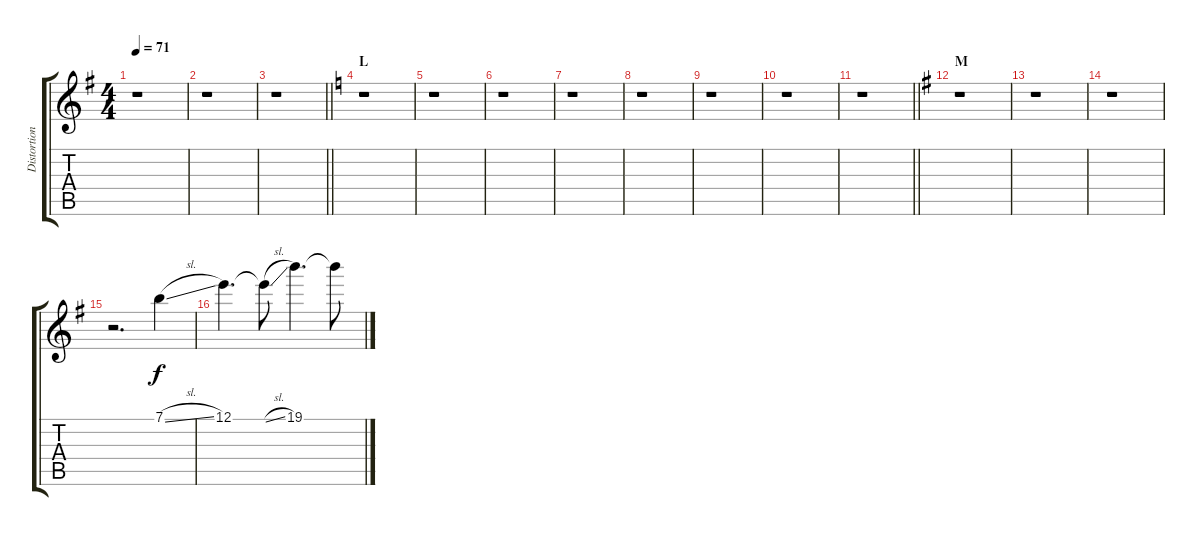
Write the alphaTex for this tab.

\track ("Distortion w/ Slide " "Distortion") {instrument distortionguitar}
\staff {score tabs}
\tuning (E4 B3 G3 D3 A2 E2) {hide}
\ts (4 4)
\tempo 71
\clef g2
\ks g
r.1{dy f} |
r.1 |
\barLineRight lightlight
r.1 |
\section ("" "L")
\ks c
r.1 |
r.1 |
r.1 |
r.1 |
r.1 |
r.1 |
r.1 |
\barLineRight lightlight
r.1 |
\section ("" "M")
\ks g
r.1 |
r.1 |
r.1 |
r.2{d} 7.1{sl}.4 |
12.1.4{d} 12.1{sl t}.8 19.1.4{d} 19.1{ss t}.8
